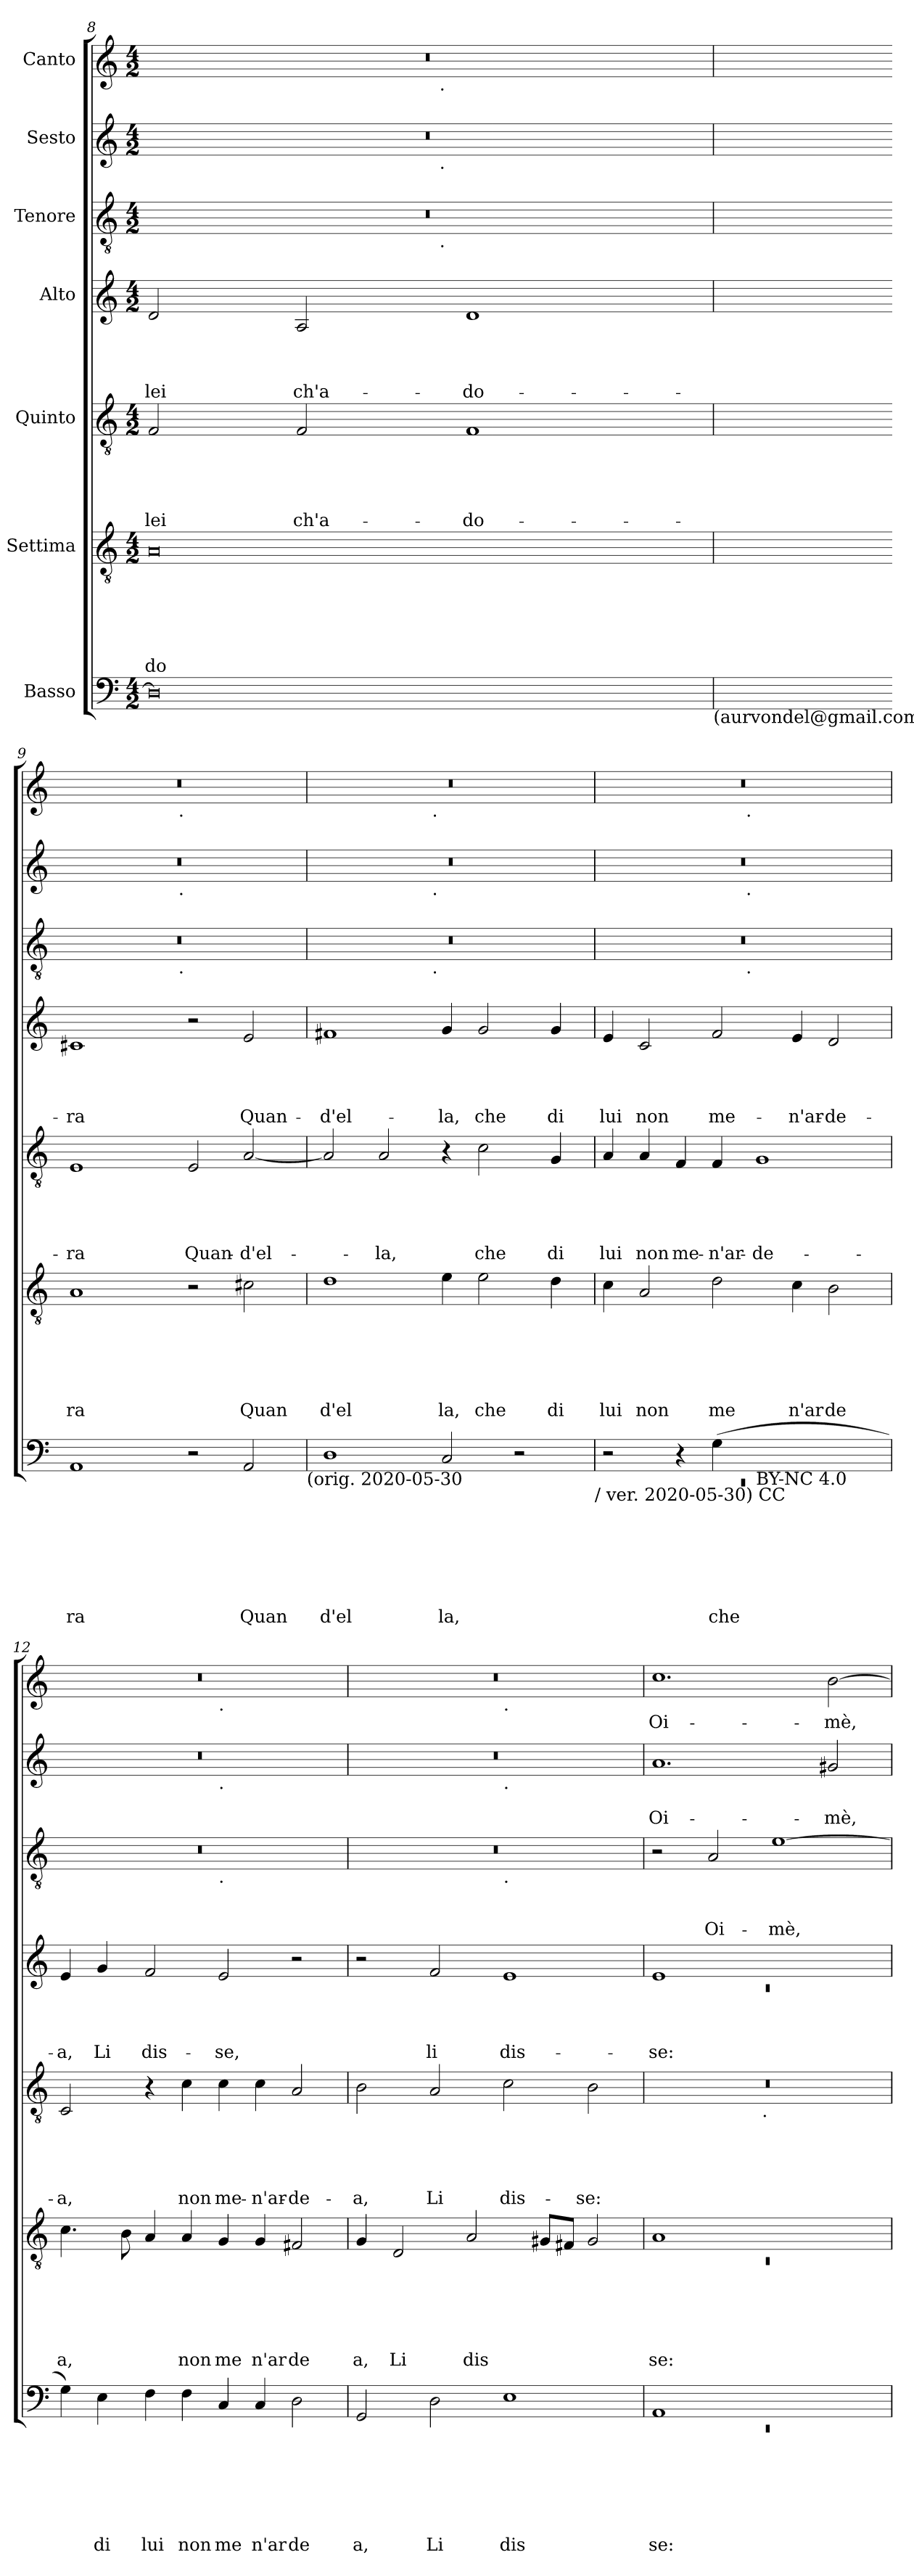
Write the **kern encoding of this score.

**kern	**text	**text	**text	**text	**text	**text	**text	**kern	**text	**text	**text	**text	**text	**text	**kern	**text	**text	**text	**text	**text	**kern	**text	**text	**text	**text	**kern	**text	**text	**text	**kern	**text	**text	**kern	**text
*part7	*part7	*part7	*part7	*part7	*part7	*part7	*part7	*part6	*part6	*part6	*part6	*part6	*part6	*part6	*part5	*part5	*part5	*part5	*part5	*part5	*part4	*part4	*part4	*part4	*part4	*part3	*part3	*part3	*part3	*part2	*part2	*part2	*part1	*part1
*staff7	*staff7	*staff7	*staff7	*staff7	*staff7	*staff7	*staff7	*staff6	*staff6	*staff6	*staff6	*staff6	*staff6	*staff6	*staff5	*staff5	*staff5	*staff5	*staff5	*staff5	*staff4	*staff4	*staff4	*staff4	*staff4	*staff3	*staff3	*staff3	*staff3	*staff2	*staff2	*staff2	*staff1	*staff1
*I"Basso	*	*	*	*	*	*	*	*I"Settima	*	*	*	*	*	*	*I"Quinto	*	*	*	*	*	*I"Alto	*	*	*	*	*I"Tenore	*	*	*	*I"Sesto	*	*	*I"Canto	*
*clefF4	*	*	*	*	*	*	*	*clefGv2	*	*	*	*	*	*	*clefGv2	*	*	*	*	*	*clefG2	*	*	*	*	*clefGv2	*	*	*	*clefG2	*	*	*clefG2	*
*k[]	*	*	*	*	*	*	*	*k[]	*	*	*	*	*	*	*k[]	*	*	*	*	*	*k[]	*	*	*	*	*k[]	*	*	*	*k[]	*	*	*k[]	*
*C:	*	*	*	*	*	*	*	*C:	*	*	*	*	*	*	*C:	*	*	*	*	*	*C:	*	*	*	*	*C:	*	*	*	*C:	*	*	*C:	*
*M4/2	*	*	*	*	*	*	*	*M4/2	*	*	*	*	*	*	*M4/2	*	*	*	*	*	*M4/2	*	*	*	*	*M4/2	*	*	*	*M4/2	*	*	*M4/2	*
=8	=8	=8	=8	=8	=8	=8	=8	=8	=8	=8	=8	=8	=8	=8	=8	=8	=8	=8	=8	=8	=8	=8	=8	=8	=8	=8	=8	=8	=8	=8	=8	=8	=8	=8
!	!	!	!	!	!	!	!	!	!	!	!	!	!	!LO:LY:b	!	!	!	!	!	!LO:LY:b	!	!	!	!	!LO:LY:b	!	!	!	!	!	!	!	!	!
*	*	*	*	*	*	*	*	*	*	*	*	*	*	*	*	*	*	*	*	*	*	*	*	*	*	*^	*	*	*	*^	*	*	*^	*
0D]	.	.	.	.	.	.	.	0A	.	.	.	.	.	do	2F/	.	.	.	.	-lei	2d/	.	.	.	-lei	0r	2ryy	.	.	.	0r	2ryy	.	.	0r	2ryy	.
!	!	!	!	!	!	!	!	!	!	!	!	!	!	!	!	!	!	!	!	!LO:LY:b	!	!	!	!	!LO:LY:b	!	!	!	!	!	!	!	!	!	!	!	!
.	.	.	.	.	.	.	.	.	.	.	.	.	.	.	2F/	.	.	.	.	ch'a-	2A/	.	.	.	ch'a-	.	4...ryy	.	.	.	.	4...ryy	.	.	.	4...ryy	.
!	!	!	!	!	!	!	!	!	!	!	!	!	!	!	!	!	!	!	!	!	!	!	!	!	!	!	!	!	!	!	!	!	!	!	!	!LO:TX:b:t=.	!
!	!	!	!	!	!	!	!	!	!	!	!	!	!	!	!	!	!	!	!	!	!	!	!	!	!	!	!	!	!	!	!	!LO:TX:b:t=.	!	!	!	!	!
!	!	!	!	!	!	!	!	!	!	!	!	!	!	!	!	!	!	!	!	!	!	!	!	!	!	!	!LO:TX:b:t=.	!	!	!	!	!	!	!	!	!	!
.	.	.	.	.	.	.	.	.	.	.	.	.	.	.	.	.	.	.	.	.	.	.	.	.	.	.	1ryy	.	.	.	.	1ryy	.	.	.	1ryy	.
!	!	!	!	!	!	!	!	!	!	!	!	!	!	!	!	!	!	!	!	!LO:LY:b	!	!	!	!	!LO:LY:b	!	!	!	!	!	!	!	!	!	!	!	!
.	.	.	.	.	.	.	.	.	.	.	.	.	.	.	1F	.	.	.	.	-do-	1d	.	.	.	-do-	.	.	.	.	.	.	.	.	.	.	.	.
.	.	.	.	.	.	.	.	.	.	.	.	.	.	.	.	.	.	.	.	.	.	.	.	.	.	.	32ryy	.	.	.	.	32ryy	.	.	.	32ryy	.
!LO:TX:b:t=(aurvondel@gmail.com)	!	!	!	!	!	!	!	!	!	!	!	!	!	!	!	!	!	!	!	!	!	!	!	!	!	!	!	!	!	!	!	!	!	!	!	!	!
=9	=9	=9	=9	=9	=9	=9	=9	=9	=9	=9	=9	=9	=9	=9	=9	=9	=9	=9	=9	=9	=9	=9	=9	=9	=9	=9	=9	=9	=9	=9	=9	=9	=9	=9	=9	=9	=9
!	!	!	!	!	!	!	!LO:LY:b	!	!	!	!	!	!	!LO:LY:b	!	!	!	!	!	!LO:LY:b	!	!	!	!	!LO:LY:b	!	!	!	!	!	!	!	!	!	!	!	!
1AA	.	.	.	.	.	.	ra	1A	.	.	.	.	.	ra	1E	.	.	.	.	-ra	1c#X	.	.	.	-ra	0r	2ryy	.	.	.	0r	2ryy	.	.	0r	2ryy	.
.	.	.	.	.	.	.	.	.	.	.	.	.	.	.	.	.	.	.	.	.	.	.	.	.	.	.	4...ryy	.	.	.	.	4...ryy	.	.	.	4...ryy	.
!	!	!	!	!	!	!	!	!	!	!	!	!	!	!	!	!	!	!	!	!	!	!	!	!	!	!	!	!	!	!	!	!	!	!	!	!LO:TX:b:t=.	!
!	!	!	!	!	!	!	!	!	!	!	!	!	!	!	!	!	!	!	!	!	!	!	!	!	!	!	!	!	!	!	!	!LO:TX:b:t=.	!	!	!	!	!
!	!	!	!	!	!	!	!	!	!	!	!	!	!	!	!	!	!	!	!	!	!	!	!	!	!	!	!LO:TX:b:t=.	!	!	!	!	!	!	!	!	!	!
.	.	.	.	.	.	.	.	.	.	.	.	.	.	.	.	.	.	.	.	.	.	.	.	.	.	.	1ryy	.	.	.	.	1ryy	.	.	.	1ryy	.
!	!	!	!	!	!	!	!	!	!	!	!	!	!	!	!	!	!	!	!	!LO:LY:b	!	!	!	!	!	!	!	!	!	!	!	!	!	!	!	!	!
2r	.	.	.	.	.	.	.	2r	.	.	.	.	.	.	2E/	.	.	.	.	Quan-	2r	.	.	.	.	.	.	.	.	.	.	.	.	.	.	.	.
!	!	!	!	!	!	!	!LO:LY:b	!	!	!	!	!	!	!LO:LY:b	!	!	!	!	!	!LO:LY:b	!	!	!	!	!LO:LY:b	!	!	!	!	!	!	!	!	!	!	!	!
2AA/	.	.	.	.	.	.	Quan	2c#X\	.	.	.	.	.	Quan	[<2A/	.	.	.	.	-d'el-	2e/	.	.	.	Quan-	.	.	.	.	.	.	.	.	.	.	.	.
.	.	.	.	.	.	.	.	.	.	.	.	.	.	.	.	.	.	.	.	.	.	.	.	.	.	.	32ryy	.	.	.	.	32ryy	.	.	.	32ryy	.
!LO:TX:b:t=(orig. 2020-05-30	!	!	!	!	!	!	!	!	!	!	!	!	!	!	!	!	!	!	!	!	!	!	!	!	!	!	!	!	!	!	!	!	!	!	!	!	!
=10	=10	=10	=10	=10	=10	=10	=10	=10	=10	=10	=10	=10	=10	=10	=10	=10	=10	=10	=10	=10	=10	=10	=10	=10	=10	=10	=10	=10	=10	=10	=10	=10	=10	=10	=10	=10	=10
!	!	!	!	!	!	!	!LO:LY:b	!	!	!	!	!	!	!LO:LY:b	!	!	!	!	!	!	!	!	!	!	!LO:LY:b	!	!	!	!	!	!	!	!	!	!	!	!
1D	.	.	.	.	.	.	d'el	1d	.	.	.	.	.	d'el	2A/]	.	.	.	.	.	1f#X	.	.	.	-d'el-	0r	2ryy	.	.	.	0r	2ryy	.	.	0r	2ryy	.
!	!	!	!	!	!	!	!	!	!	!	!	!	!	!	!	!	!	!	!	!LO:LY:b	!	!	!	!	!	!	!	!	!	!	!	!	!	!	!	!	!
.	.	.	.	.	.	.	.	.	.	.	.	.	.	.	2A/	.	.	.	.	-la,	.	.	.	.	.	.	4...ryy	.	.	.	.	4...ryy	.	.	.	4...ryy	.
!	!	!	!	!	!	!	!	!	!	!	!	!	!	!	!	!	!	!	!	!	!	!	!	!	!	!	!	!	!	!	!	!	!	!	!	!LO:TX:b:t=.	!
!	!	!	!	!	!	!	!	!	!	!	!	!	!	!	!	!	!	!	!	!	!	!	!	!	!	!	!	!	!	!	!	!LO:TX:b:t=.	!	!	!	!	!
!	!	!	!	!	!	!	!	!	!	!	!	!	!	!	!	!	!	!	!	!	!	!	!	!	!	!	!LO:TX:b:t=.	!	!	!	!	!	!	!	!	!	!
.	.	.	.	.	.	.	.	.	.	.	.	.	.	.	.	.	.	.	.	.	.	.	.	.	.	.	1ryy	.	.	.	.	1ryy	.	.	.	1ryy	.
!	!	!	!	!	!	!	!LO:LY:b	!	!	!	!	!	!	!LO:LY:b	!	!	!	!	!	!	!	!	!	!	!LO:LY:b	!	!	!	!	!	!	!	!	!	!	!	!
2C/	.	.	.	.	.	.	la,	4e\	.	.	.	.	.	la,	4r	.	.	.	.	.	4g/	.	.	.	-la,	.	.	.	.	.	.	.	.	.	.	.	.
!	!	!	!	!	!	!	!	!	!	!	!	!	!	!LO:LY:b	!	!	!	!	!	!LO:LY:b	!	!	!	!	!LO:LY:b	!	!	!	!	!	!	!	!	!	!	!	!
.	.	.	.	.	.	.	.	2e\	.	.	.	.	.	che	2c\	.	.	.	.	che	2g/	.	.	.	che	.	.	.	.	.	.	.	.	.	.	.	.
2r	.	.	.	.	.	.	.	.	.	.	.	.	.	.	.	.	.	.	.	.	.	.	.	.	.	.	.	.	.	.	.	.	.	.	.	.	.
!	!	!	!	!	!	!	!	!	!	!	!	!	!	!LO:LY:b	!	!	!	!	!	!LO:LY:b	!	!	!	!	!LO:LY:b	!	!	!	!	!	!	!	!	!	!	!	!
.	.	.	.	.	.	.	.	4d\	.	.	.	.	.	di	4G/	.	.	.	.	di	4g/	.	.	.	di	.	.	.	.	.	.	.	.	.	.	.	.
.	.	.	.	.	.	.	.	.	.	.	.	.	.	.	.	.	.	.	.	.	.	.	.	.	.	.	32ryy	.	.	.	.	32ryy	.	.	.	32ryy	.
!LO:TX:b:t=/ ver. 2020-05-30) CC	!	!	!	!	!	!	!	!	!	!	!	!	!	!	!	!	!	!	!	!	!	!	!	!	!	!	!	!	!	!	!	!	!	!	!	!	!
=11	=11	=11	=11	=11	=11	=11	=11	=11	=11	=11	=11	=11	=11	=11	=11	=11	=11	=11	=11	=11	=11	=11	=11	=11	=11	=11	=11	=11	=11	=11	=11	=11	=11	=11	=11	=11	=11
*^	*	*	*	*	*	*	*	*	*	*	*	*	*	*	*	*	*	*	*	*	*	*	*	*	*	*	*	*	*	*	*	*	*	*	*	*	*
!	!LO:N:vis=1	!	!	!	!	!	!	!	!	!	!	!	!	!	!LO:LY:b	!	!	!	!	!	!LO:LY:b	!	!	!	!	!LO:LY:b	!	!	!	!	!	!	!	!	!	!	!	!
*	*^	*	*	*	*	*	*	*	*	*	*	*	*	*	*	*	*	*	*	*	*	*	*	*	*	*	*	*	*	*	*	*	*	*	*	*	*	*
0ryy	0rEE	2r	.	.	.	.	.	.	.	4c\	.	.	.	.	.	lui	4A/	.	.	.	.	lui	4e/	.	.	.	lui	0r	2ryy	.	.	.	0r	2ryy	.	.	0r	2ryy	.
!	!	!	!	!	!	!	!	!	!	!	!	!	!	!	!	!LO:LY:b	!	!	!	!	!	!LO:LY:b	!	!	!	!	!LO:LY:b	!	!	!	!	!	!	!	!	!	!	!	!
.	.	.	.	.	.	.	.	.	.	2A/	.	.	.	.	.	non	4A/	.	.	.	.	non	2c/	.	.	.	non	.	.	.	.	.	.	.	.	.	.	.	.
!	!	!	!	!	!	!	!	!	!	!	!	!	!	!	!	!	!	!	!	!	!	!LO:LY:b	!	!	!	!	!	!	!	!	!	!	!	!	!	!	!	!	!
.	.	4r	.	.	.	.	.	.	.	.	.	.	.	.	.	.	4F/	.	.	.	.	me-	.	.	.	.	.	.	4...ryy	.	.	.	.	4...ryy	.	.	.	4...ryy	.
!	!	!	!	!	!	!	!	!	!LO:LY:b	!	!	!	!	!	!	!LO:LY:b	!	!	!	!	!	!LO:LY:b	!	!	!	!	!LO:LY:b	!	!	!	!	!	!	!	!	!	!	!	!
.	.	(>4G\	.	.	.	.	.	.	che	2d\	.	.	.	.	.	me	4F/	.	.	.	.	-n'ar-	2f/	.	.	.	me-	.	.	.	.	.	.	.	.	.	.	.	.
!	!	!	!	!	!	!	!	!	!	!	!	!	!	!	!	!	!	!	!	!	!	!	!	!	!	!	!	!	!	!	!	!	!	!	!	!	!	!LO:TX:b:t=.	!
!	!	!	!	!	!	!	!	!	!	!	!	!	!	!	!	!	!	!	!	!	!	!	!	!	!	!	!	!	!	!	!	!	!	!LO:TX:b:t=.	!	!	!	!	!
!	!	!	!	!	!	!	!	!	!	!	!	!	!	!	!	!	!	!	!	!	!	!	!	!	!	!	!	!	!LO:TX:b:t=.	!	!	!	!	!	!	!	!	!	!
.	.	.	.	.	.	.	.	.	.	.	.	.	.	.	.	.	.	.	.	.	.	.	.	.	.	.	.	.	1ryy	.	.	.	.	1ryy	.	.	.	1ryy	.
!	!	!LO:TX:b:t=BY-NC 4.0	!	!	!	!	!	!	!	!	!	!	!	!	!	!	!	!	!	!	!	!	!	!	!	!	!	!	!	!	!	!	!	!	!	!	!	!	!
!	!	!	!	!	!	!	!	!	!	!	!	!	!	!	!	!	!	!	!	!	!	!LO:LY:b	!	!	!	!	!	!	!	!	!	!	!	!	!	!	!	!	!
.	.	1ryy	.	.	.	.	.	.	.	.	.	.	.	.	.	.	1G	.	.	.	.	-de-	.	.	.	.	.	.	.	.	.	.	.	.	.	.	.	.	.
!	!	!	!	!	!	!	!	!	!	!	!	!	!	!	!	!LO:LY:b	!	!	!	!	!	!	!	!	!	!	!LO:LY:b	!	!	!	!	!	!	!	!	!	!	!	!
.	.	.	.	.	.	.	.	.	.	4c\	.	.	.	.	.	n'ar	.	.	.	.	.	.	4e/	.	.	.	-n'ar-	.	.	.	.	.	.	.	.	.	.	.	.
!	!	!	!	!	!	!	!	!	!	!	!	!	!	!	!	!LO:LY:b	!	!	!	!	!	!	!	!	!	!	!LO:LY:b	!	!	!	!	!	!	!	!	!	!	!	!
.	.	.	.	.	.	.	.	.	.	2B\	.	.	.	.	.	de	.	.	.	.	.	.	2d/	.	.	.	-de-	.	.	.	.	.	.	.	.	.	.	.	.
.	.	.	.	.	.	.	.	.	.	.	.	.	.	.	.	.	.	.	.	.	.	.	.	.	.	.	.	.	32ryy	.	.	.	.	32ryy	.	.	.	32ryy	.
!!LO:PB:g=z	!!
=12	=12	=12	=12	=12	=12	=12	=12	=12	=12	=12	=12	=12	=12	=12	=12	=12	=12	=12	=12	=12	=12	=12	=12	=12	=12	=12	=12	=12	=12	=12	=12	=12	=12	=12	=12	=12	=12	=12	=12
!	!	!	!	!	!	!	!	!	!	!	!	!	!	!	!	!LO:LY:b	!	!	!	!	!	!LO:LY:b	!	!	!	!	!LO:LY:b	!	!	!	!	!	!	!	!	!	!	!	!
*v	*v	*v	*	*	*	*	*	*	*	*	*	*	*	*	*	*	*	*	*	*	*	*	*	*	*	*	*	*	*	*	*	*	*	*	*	*	*	*	*
4G\)	.	.	.	.	.	.	.	4.c\	.	.	.	.	.	a,	2C/	.	.	.	.	-a,	4e/	.	.	.	-a,	0r	1ryy	.	.	.	0r	1ryy	.	.	0r	1ryy	.
!	!	!	!	!	!	!	!LO:LY:b	!	!	!	!	!	!	!	!	!	!	!	!	!	!	!	!	!	!LO:LY:b	!	!	!	!	!	!	!	!	!	!	!	!
4E\	.	.	.	.	.	.	di	.	.	.	.	.	.	.	.	.	.	.	.	.	4g/	.	.	.	Li	.	.	.	.	.	.	.	.	.	.	.	.
.	.	.	.	.	.	.	.	8B\	.	.	.	.	.	.	.	.	.	.	.	.	.	.	.	.	.	.	.	.	.	.	.	.	.	.	.	.	.
!	!	!	!	!	!	!	!LO:LY:b	!	!	!	!	!	!	!	!	!	!	!	!	!	!	!	!	!	!LO:LY:b	!	!	!	!	!	!	!	!	!	!	!	!
4F\	.	.	.	.	.	.	lui	4A/	.	.	.	.	.	.	4r	.	.	.	.	.	2f/	.	.	.	dis-	.	.	.	.	.	.	.	.	.	.	.	.
!	!	!	!	!	!	!	!LO:LY:b	!	!	!	!	!	!	!LO:LY:b	!	!	!	!	!	!LO:LY:b	!	!	!	!	!	!	!	!	!	!	!	!	!	!	!	!	!
4F\	.	.	.	.	.	.	non	4A/	.	.	.	.	.	non	4c\	.	.	.	.	non	.	.	.	.	.	.	.	.	.	.	.	.	.	.	.	.	.
!	!	!	!	!	!	!	!	!	!	!	!	!	!	!	!	!	!	!	!	!	!	!	!	!	!	!	!	!	!	!	!	!	!	!	!	!LO:TX:b:t=.	!
!	!	!	!	!	!	!	!	!	!	!	!	!	!	!	!	!	!	!	!	!	!	!	!	!	!	!	!	!	!	!	!	!LO:TX:b:t=.	!	!	!	!	!
!	!	!	!	!	!	!	!	!	!	!	!	!	!	!	!	!	!	!	!	!	!	!	!	!	!	!	!LO:TX:b:t=.	!	!	!	!	!	!	!	!	!	!
!	!	!	!	!	!	!	!LO:LY:b	!	!	!	!	!	!	!LO:LY:b	!	!	!	!	!	!LO:LY:b	!	!	!	!	!LO:LY:b	!	!	!	!	!	!	!	!	!	!	!	!
4C/	.	.	.	.	.	.	me	4G/	.	.	.	.	.	me	4c\	.	.	.	.	me-	2e/	.	.	.	-se,	.	1ryy	.	.	.	.	1ryy	.	.	.	1ryy	.
!	!	!	!	!	!	!	!LO:LY:b	!	!	!	!	!	!	!LO:LY:b	!	!	!	!	!	!LO:LY:b	!	!	!	!	!	!	!	!	!	!	!	!	!	!	!	!	!
4C/	.	.	.	.	.	.	n'ar	4G/	.	.	.	.	.	n'ar	4c\	.	.	.	.	-n'ar-	.	.	.	.	.	.	.	.	.	.	.	.	.	.	.	.	.
!	!	!	!	!	!	!	!LO:LY:b	!	!	!	!	!	!	!LO:LY:b	!	!	!	!	!	!LO:LY:b	!	!	!	!	!	!	!	!	!	!	!	!	!	!	!	!	!
2D\	.	.	.	.	.	.	de	2F#X/	.	.	.	.	.	de	2A/	.	.	.	.	-de-	2r	.	.	.	.	.	.	.	.	.	.	.	.	.	.	.	.
=13	=13	=13	=13	=13	=13	=13	=13	=13	=13	=13	=13	=13	=13	=13	=13	=13	=13	=13	=13	=13	=13	=13	=13	=13	=13	=13	=13	=13	=13	=13	=13	=13	=13	=13	=13	=13	=13
!	!	!	!	!	!	!	!LO:LY:b	!	!	!	!	!	!	!LO:LY:b	!	!	!	!	!	!LO:LY:b	!	!	!	!	!	!	!	!	!	!	!	!	!	!	!	!	!
2GG/	.	.	.	.	.	.	a,	4G/	.	.	.	.	.	a,	2B\	.	.	.	.	-a,	2r	.	.	.	.	0r	1ryy	.	.	.	0r	1ryy	.	.	0r	1ryy	.
!	!	!	!	!	!	!	!	!	!	!	!	!	!	!LO:LY:b	!	!	!	!	!	!	!	!	!	!	!	!	!	!	!	!	!	!	!	!	!	!	!
.	.	.	.	.	.	.	.	2D/	.	.	.	.	.	Li	.	.	.	.	.	.	.	.	.	.	.	.	.	.	.	.	.	.	.	.	.	.	.
!	!	!	!	!	!	!	!LO:LY:b	!	!	!	!	!	!	!	!	!	!	!	!	!LO:LY:b	!	!	!	!	!LO:LY:b	!	!	!	!	!	!	!	!	!	!	!	!
2D\	.	.	.	.	.	.	Li	.	.	.	.	.	.	.	2A/	.	.	.	.	Li	2f/	.	.	.	li	.	.	.	.	.	.	.	.	.	.	.	.
!	!	!	!	!	!	!	!	!	!	!	!	!	!	!LO:LY:b	!	!	!	!	!	!	!	!	!	!	!	!	!	!	!	!	!	!	!	!	!	!	!
.	.	.	.	.	.	.	.	2A/	.	.	.	.	.	dis	.	.	.	.	.	.	.	.	.	.	.	.	.	.	.	.	.	.	.	.	.	.	.
!	!	!	!	!	!	!	!	!	!	!	!	!	!	!	!	!	!	!	!	!	!	!	!	!	!	!	!	!	!	!	!	!	!	!	!	!LO:TX:b:t=.	!
!	!	!	!	!	!	!	!	!	!	!	!	!	!	!	!	!	!	!	!	!	!	!	!	!	!	!	!	!	!	!	!	!LO:TX:b:t=.	!	!	!	!	!
!	!	!	!	!	!	!	!	!	!	!	!	!	!	!	!	!	!	!	!	!	!	!	!	!	!	!	!LO:TX:b:t=.	!	!	!	!	!	!	!	!	!	!
!	!	!	!	!	!	!	!LO:LY:b	!	!	!	!	!	!	!	!	!	!	!	!	!LO:LY:b	!	!	!	!	!LO:LY:b	!	!	!	!	!	!	!	!	!	!	!	!
1E	.	.	.	.	.	.	dis	.	.	.	.	.	.	.	2c\	.	.	.	.	dis-	1e	.	.	.	dis-	.	1ryy	.	.	.	.	1ryy	.	.	.	1ryy	.
.	.	.	.	.	.	.	.	8G#/L	.	.	.	.	.	.	.	.	.	.	.	.	.	.	.	.	.	.	.	.	.	.	.	.	.	.	.	.	.
.	.	.	.	.	.	.	.	8F#/J	.	.	.	.	.	.	.	.	.	.	.	.	.	.	.	.	.	.	.	.	.	.	.	.	.	.	.	.	.
!	!	!	!	!	!	!	!	!	!	!	!	!	!	!	!	!	!	!	!	!LO:LY:b	!	!	!	!	!	!	!	!	!	!	!	!	!	!	!	!	!
.	.	.	.	.	.	.	.	2G#/	.	.	.	.	.	.	2B\	.	.	.	.	-se:	.	.	.	.	.	.	.	.	.	.	.	.	.	.	.	.	.
=14	=14	=14	=14	=14	=14	=14	=14	=14	=14	=14	=14	=14	=14	=14	=14	=14	=14	=14	=14	=14	=14	=14	=14	=14	=14	=14	=14	=14	=14	=14	=14	=14	=14	=14	=14	=14	=14
*^	*	*	*	*	*	*	*	*^	*	*	*	*	*	*	*	*	*	*	*	*	*^	*	*	*	*	*	*	*	*	*	*	*	*	*	*	*	*
!	!LO:N:vis=1	!	!	!	!	!	!	!LO:LY:b	!	!LO:N:vis=1	!	!	!	!	!	!LO:LY:b	!	!	!	!	!	!	!	!LO:N:vis=1	!	!	!	!LO:LY:b	!	!	!	!	!	!	!	!	!LO:LY:b	!	!	!LO:LY:b
*	*	*	*	*	*	*	*	*	*	*	*	*	*	*	*	*	*	*	*	*	*	*	*	*	*	*	*	*	*v	*v	*	*	*	*	*	*	*	*v	*v	*
*	*	*	*	*	*	*	*	*	*	*	*	*	*	*	*	*	*^	*	*	*	*	*	*	*	*	*	*	*	*	*	*	*	*v	*v	*	*	*	*
1AA	0rEE	.	.	.	.	.	.	se:	1A	0rC	.	.	.	.	.	se:	0r	2ryy	.	.	.	.	.	1e	0rc	.	.	.	-se:	2r	.	.	.	1.a	.	Oi-	1.cc	Oi-
!	!	!	!	!	!	!	!	!	!	!	!	!	!	!	!	!	!	!	!	!	!	!	!	!	!	!	!	!	!	!	!	!	!LO:LY:b	!	!	!	!	!
.	.	.	.	.	.	.	.	.	.	.	.	.	.	.	.	.	.	4...ryy	.	.	.	.	.	.	.	.	.	.	.	2A/	.	.	Oi-	.	.	.	.	.
!	!	!	!	!	!	!	!	!	!	!	!	!	!	!	!	!	!	!LO:TX:b:t=.	!	!	!	!	!	!	!	!	!	!	!	!	!	!	!	!	!	!	!	!
.	.	.	.	.	.	.	.	.	.	.	.	.	.	.	.	.	.	1ryy	.	.	.	.	.	.	.	.	.	.	.	.	.	.	.	.	.	.	.	.
!	!	!	!	!	!	!	!	!	!	!	!	!	!	!	!	!	!	!	!	!	!	!	!	!	!	!	!	!	!	!	!	!	!LO:LY:b	!	!	!	!	!
1ryy	.	.	.	.	.	.	.	.	1ryy	.	.	.	.	.	.	.	.	.	.	.	.	.	.	1ryy	.	.	.	.	.	[>1e	.	.	-mè,	.	.	.	.	.
!	!	!	!	!	!	!	!	!	!	!	!	!	!	!	!	!	!	!	!	!	!	!	!	!	!	!	!	!	!	!	!	!	!	!	!	!LO:LY:b	!	!LO:LY:b
.	.	.	.	.	.	.	.	.	.	.	.	.	.	.	.	.	.	.	.	.	.	.	.	.	.	.	.	.	.	.	.	.	.	2g#X/	.	-mè,	[>2b\	-mè,
.	.	.	.	.	.	.	.	.	.	.	.	.	.	.	.	.	.	32ryy	.	.	.	.	.	.	.	.	.	.	.	.	.	.	.	.	.	.	.	.
*v	*v	*	*	*	*	*	*	*	*	*	*	*	*	*	*	*	*v	*v	*	*	*	*	*	*v	*v	*	*	*	*	*	*	*	*	*	*	*	*	*
*	*	*	*	*	*	*	*	*v	*v	*	*	*	*	*	*	*	*	*	*	*	*	*	*	*	*	*	*	*	*	*	*	*	*	*	*
=	=	=	=	=	=	=	=	=	=	=	=	=	=	=	=	=	=	=	=	=	=	=	=	=	=	=	=	=	=	=	=	=	=	=
*-	*-	*-	*-	*-	*-	*-	*-	*-	*-	*-	*-	*-	*-	*-	*-	*-	*-	*-	*-	*-	*-	*-	*-	*-	*-	*-	*-	*-	*-	*-	*-	*-	*-	*-
